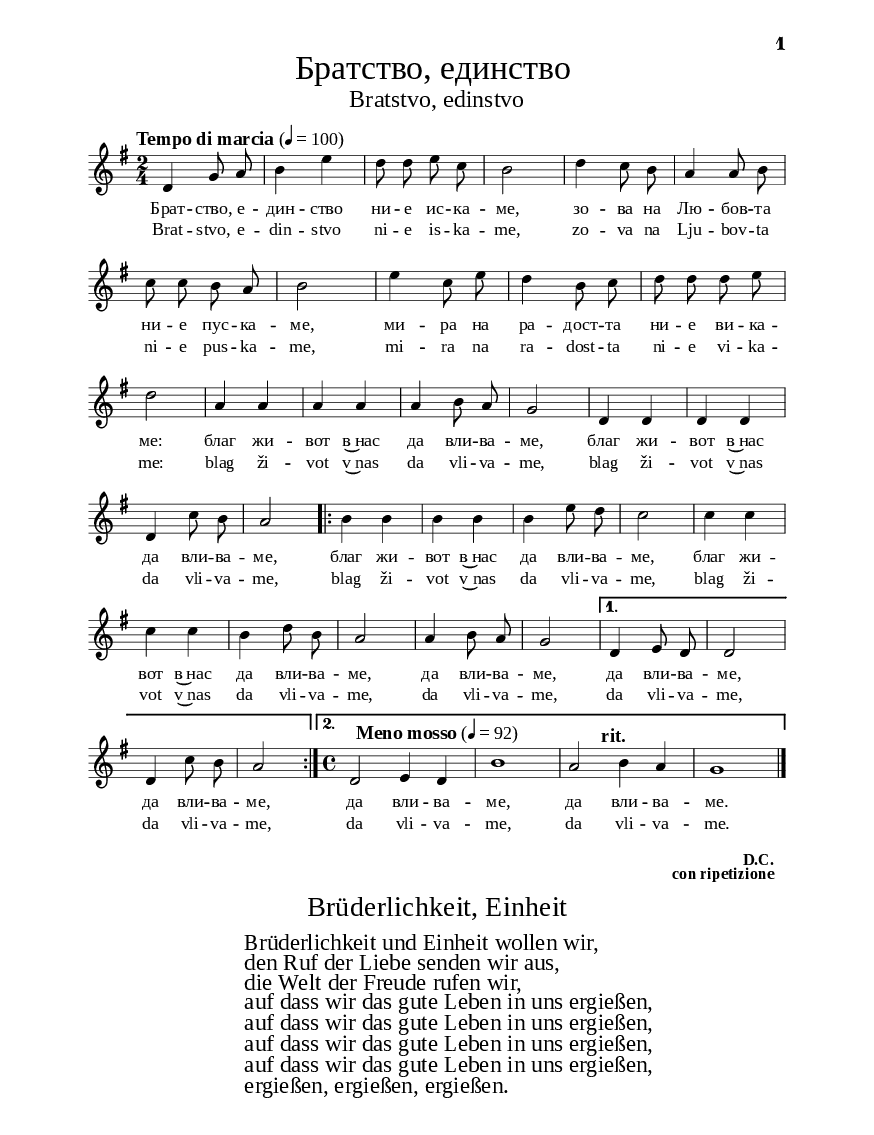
\version "2.24.3"

% include paper part and global functions
\include "include/globals.ily"

\bookpart {
  \label #'ref020
  \tocItem \markup "Братство, единство – Bratstvo, edinstvo"
  \include "include/bookpart-paper.ily"
  \score {
    \include "include/score-layout.ily"

    \new Voice \absolute {
      \clef treble
      \key g \major
      \time 2/4
      \tempoFunc "Tempo di marcia" 4 "100"
      \autoBeamOff

      d'4 g'8 a'8 | b'4 e''4 | d''8 d''8 e''8 c''8 | b'2| d''4 c''8 b'8 |
      a'4 a'8 b'8 | \break c''8 c''8 b'8  a'8| b'2 | e''4 c''8 e''8 | d''4 b'8 c''8 |
      d''8 d''8 d''8 e''8 | \break d''2 | a'4 a'4 | a'4 a'4 | a'4 b'8 a'8 | g'2 |
      d'4 d'4 | d'4 d'4 | \break d'4 c''8 b'8 | a'2 \repeat volta 2 {
        b'4 b'4 | b'4 b'4 |
        b'4 e''8 d''8 | c''2 | c''4 c''4| \break c''4 c''4| b'4 d''8 b'8 |a'2 |
        a'4 b'8 a'8 | g'2|
      }
      \alternative {
        { d'4 e'8 d'8 | d'2 | \break d'4 c''8 b'8| a'2 }
        {
          \override Score.MetronomeMark.outside-staff-priority = #99
          \override Score.MetronomeMark.X-extent=#'(-4.5 . 0)
          \time 4/4
          \tempoFunc "Meno mosso" 4 "92"
          d'2 e'4 d'4 | b'1 | \tempo "rit." a'2 b'4 a'4 | g'1| \bar "|." \break
        }
      }
    }

    \addlyrics {
      Брат -- ство, е -- дин -- ство ни -- е ис -- ка -- ме,
      зо -- ва на Лю -- бов -- та ни -- е пус -- ка -- ме, ми -- ра на ра -- дост -- та
      ни -- е ви -- ка -- ме: благ жи -- вот в~нас да вли -- ва -- ме,
      благ жи -- вот в~нас да вли -- ва -- ме, благ жи -- вот в~нас
      да вли -- ва -- ме, благ жи -- вот в~нас да вли -- ва -- ме,
      да вли -- ва -- ме, да вли -- ва -- ме, да вли -- ва -- ме,
      да вли -- ва -- ме, да вли -- ва -- ме.
    }

    \addlyrics {
      Brat -- stvo, e -- din -- stvo ni -- e is -- ka -- me,
      zo -- va na Lju -- bov -- ta ni -- e pus -- ka -- me, mi -- ra na ra -- dost -- ta
      ni -- e vi -- ka -- me: blag ži -- vot v~nas da vli -- va -- me,
      blag ži -- vot v~nas da vli -- va -- me, blag ži -- vot v~nas
      da vli -- va -- me, blag ži -- vot v~nas da vli -- va -- me,
      da vli -- va -- me, da vli -- va -- me, da vli -- va -- me,
      da vli -- va -- me, da vli -- va -- me.
    }
    \header {
      title = \titleFunc "Братство, единство " "Bratstvo, edinstvo"
    }

    \midi{}

  } % score
  \markup \empty-one
  \markup \dc-two "D.C." "con ripetizione"


  \markup \empty-one
  % include foreign translation(s) of the song
  \version "2.24.4"

\markup \fill-line { \fontsize #deTitleFontSize "Brüderlichkeit, Einheit" }
\markup \null
\markup \null
 \markup \abs-fontsize #11 {
  \fill-line {
   \override #`(baseline-skip . ,deCoupletBaselineSkip)
  \column {
    \line {  "   " Brüderlichkeit und Einheit wollen wir, }
    \line {   "   "den Ruf der Liebe senden wir aus, }
    \line {   "   " die Welt der Freude rufen wir, }
    \line { "   " auf dass wir das gute Leben in uns ergießen,}
    \line {   "   " auf dass wir das gute Leben in uns ergießen, }
    \line {   "   " auf dass wir das gute Leben in uns ergießen, }
    \line {   "   " auf dass wir das gute Leben in uns ergießen,  }
    \line {   "   " ergießen, ergießen, ergießen. }
  }
  }
}


} % bookpart
